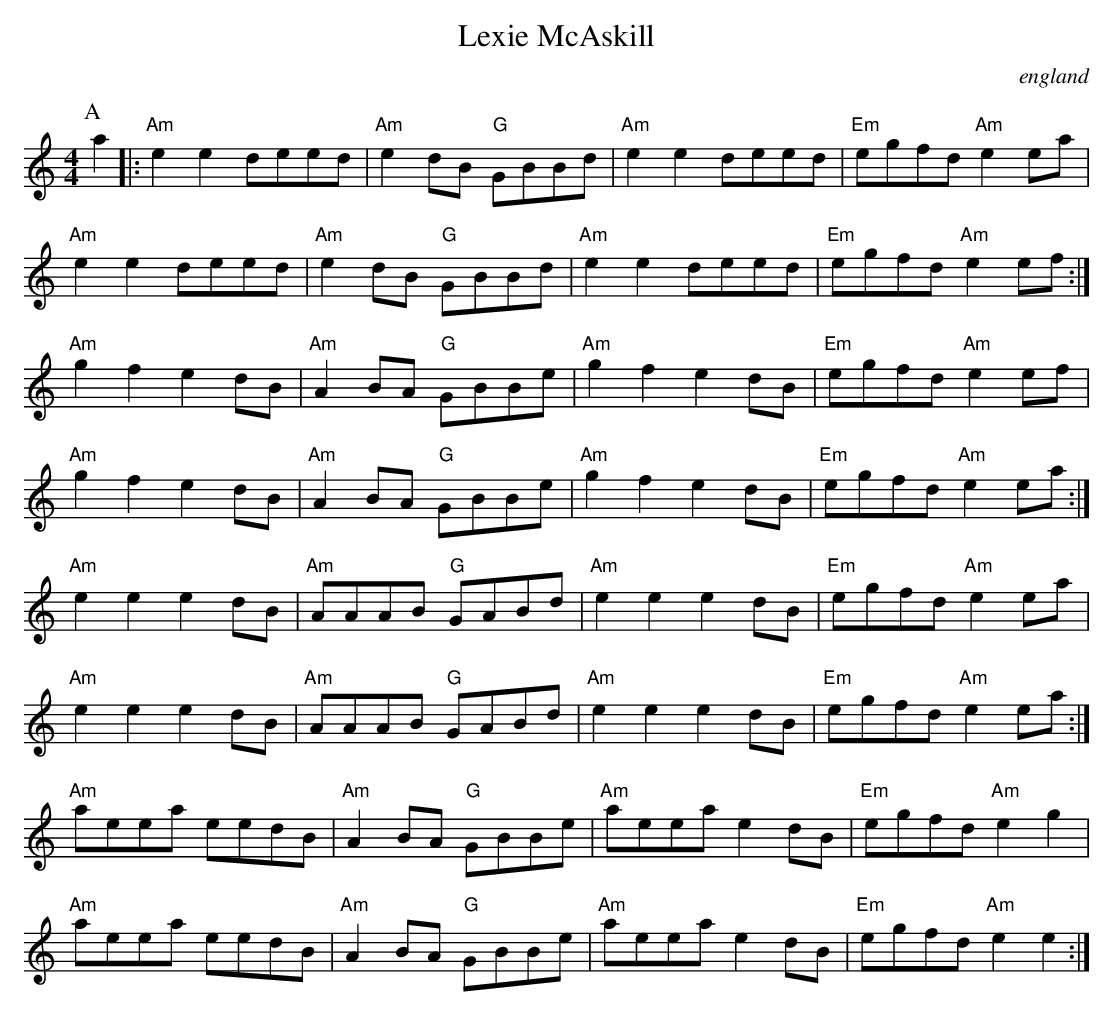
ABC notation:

X:1
T:Lexie McAskill
O:england
M:4/4
L:1/4
K:Am
P:A
a|:"Am"ee d/2e/2e/2d/2|"Am"ed/2B/2 "G"G/2B/2B/2d/2|"Am"ee d/2e/2e/2d/2|\
"Em"e/2g/2f/2d/2 "Am"ee/2a/2|
"Am"ee d/2e/2e/2d/2|"Am"ed/2B/2 "G"G/2B/2B/2d/2|"Am"ee d/2e/2e/2d/2|\
"Em"e/2g/2f/2d/2 "Am"ee/2f/2:|
"Am"gf ed/2B/2|"Am"AB/2A/2 "G"G/2B/2B/2e/2|"Am"gf ed/2B/2|\
"Em"e/2g/2f/2d/2 "Am"ee/2f/2|
"Am"gf ed/2B/2|"Am"AB/2A/2 "G"G/2B/2B/2e/2|"Am"gf ed/2B/2|\
"Em"e/2g/2f/2d/2 "Am"ee/2a/2:|
"Am"ee ed/2B/2|"Am"A/2A/2A/2B/2 "G"G/2A/2B/2d/2|"Am"ee ed/2B/2|\
"Em"e/2g/2f/2d/2 "Am"ee/2a/2|
"Am"ee ed/2B/2|"Am"A/2A/2A/2B/2 "G"G/2A/2B/2d/2|"Am"ee ed/2B/2|\
"Em"e/2g/2f/2d/2 "Am"ee/2a/2:|
"Am"a/2e/2e/2a/2 e/2e/2d/2B/2|"Am"AB/2A/2 "G"G/2B/2B/2e/2|\
"Am"a/2e/2e/2a/2 ed/2B/2|"Em"e/2g/2f/2d/2 "Am"eg|
"Am"a/2e/2e/2a/2 e/2e/2d/2B/2|"Am"AB/2A/2 "G"G/2B/2B/2e/2|\
"Am"a/2e/2e/2a/2 ed/2B/2|"Em"e/2g/2f/2d/2 "Am"ee:|
